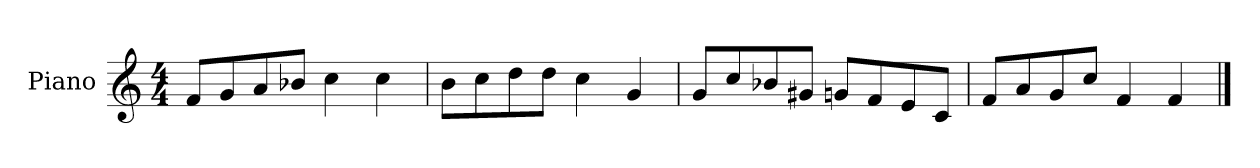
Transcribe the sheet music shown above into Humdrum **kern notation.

**kern
*part1
*staff1
*I"Piano
*I'P-no
*clefG2
*k[]
*M4/4
*MM90
=1
8f/L
8g/
8a/
8b-X/J
4cc\
4cc\
=2
8b\L
8cc\
8dd\
8dd\J
4cc\
4g/
=3
8g/L
8cc/
8b-X/
8g#X/J
8gn/L
8f/
8e/
8c/J
=4
8f/L
8a/
8g/
8cc/J
4f/
4f/
==
*-
